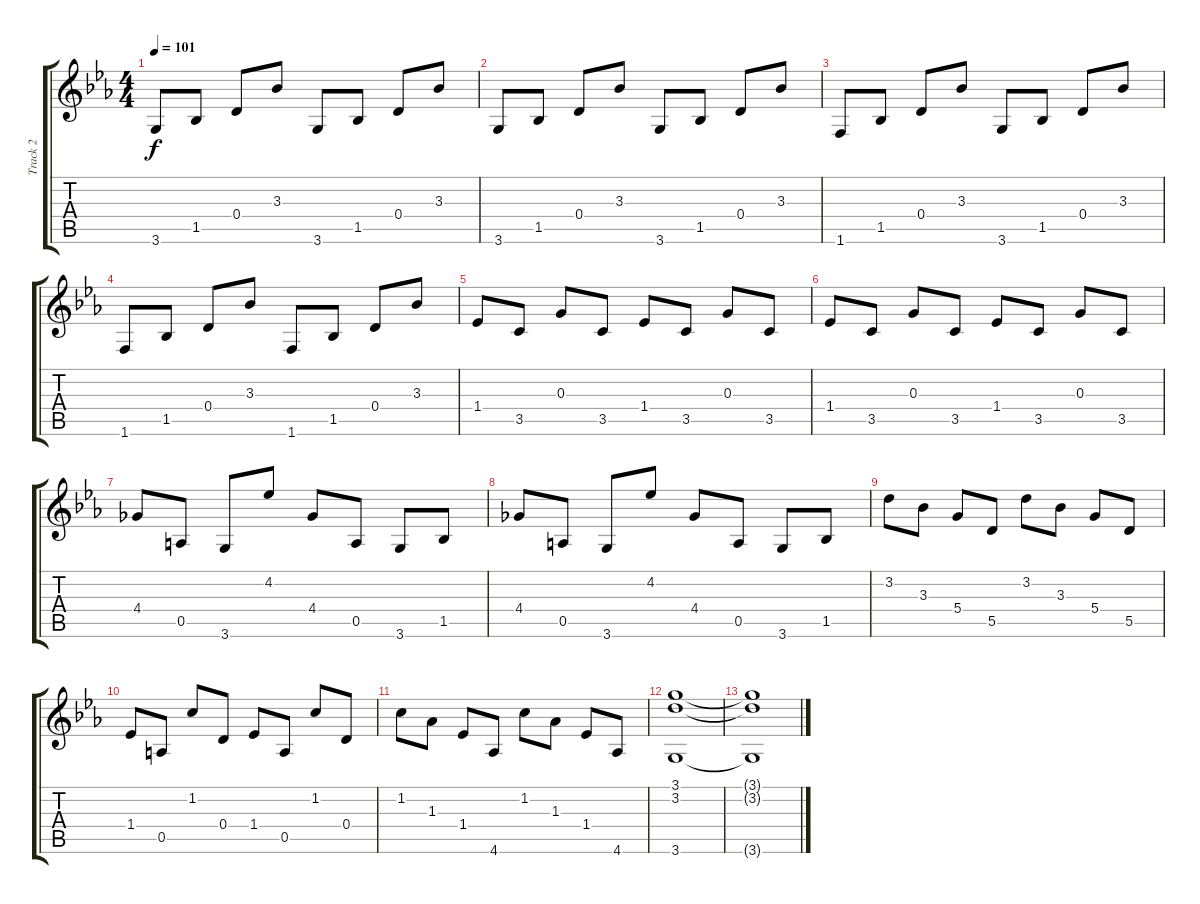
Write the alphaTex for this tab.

\track ("Track 2" "Track 2") {instrument acousticguitarnylon}
\staff {score tabs}
\tuning (E4 B3 G3 D3 A2 E2) {hide}
\ts (4 4)
\tempo 101
\clef g2
\ks eb
3.6.8{dy f instrument acousticguitarnylon} 1.5.8 0.4.8 3.3.8 3.6.8 1.5.8 0.4.8 3.3.8 |
3.6.8 1.5.8 0.4.8 3.3.8 3.6.8 1.5.8 0.4.8 3.3.8 |
1.6.8 1.5.8 0.4.8 3.3.8 3.6.8 1.5.8 0.4.8 3.3.8 |
1.6.8 1.5.8 0.4.8 3.3.8 1.6.8 1.5.8 0.4.8 3.3.8 |
1.4.8 3.5.8 0.3.8 3.5.8 1.4.8 3.5.8 0.3.8 3.5.8 |
1.4.8 3.5.8 0.3.8 3.5.8 1.4.8 3.5.8 0.3.8 3.5.8 |
4.4.8 0.5.8 3.6.8 4.2.8 4.4.8 0.5.8 3.6.8 1.5.8 |
4.4.8 0.5.8 3.6.8 4.2.8 4.4.8 0.5.8 3.6.8 1.5.8 |
3.2.8 3.3.8 5.4.8 5.5.8 3.2.8 3.3.8 5.4.8 5.5.8 |
1.4.8 0.5.8 1.2.8 0.4.8 1.4.8 0.5.8 1.2.8 0.4.8 |
1.2.8 1.3.8 1.4.8 4.6.8 1.2.8 1.3.8 1.4.8 4.6.8 |
(3.1 3.2 3.6).1 |
(3.1{t} 3.2{t} 3.6{t}).1
